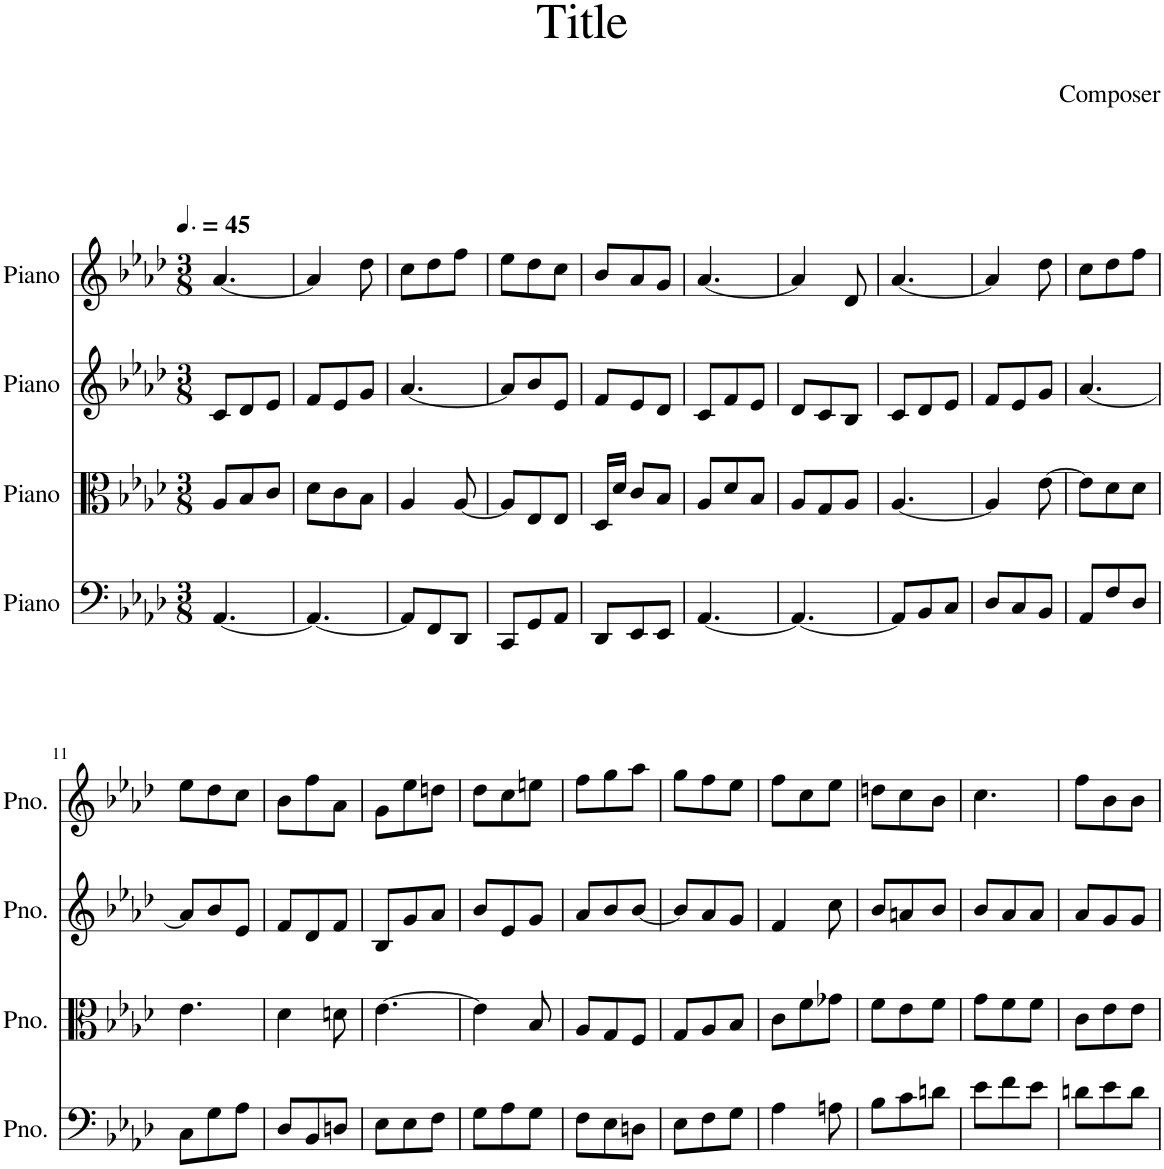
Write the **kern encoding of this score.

**kern	**kern	**kern	**kern
*part4	*part3	*part2	*part1
*staff4	*staff3	*staff2	*staff1
*I"Piano	*I"Piano	*I"Piano	*I"Piano
*I'Pno.	*I'Pno.	*I'Pno.	*I'Pno.
*clefF4	*clefC3	*clefG2	*clefG2
*k[b-e-a-d-]	*k[b-e-a-d-]	*k[b-e-a-d-]	*k[b-e-a-d-]
*M3/8	*M3/8	*M3/8	*M3/8
*MM68	*MM68	*MM68	*MM68
=1	=1	=1	=1
[4.AA-/	8A-/L	8c/L	[4.a-/
.	8B-/	8d-/	.
.	8c/J	8e-/J	.
=2	=2	=2	=2
4.AA-/_	8d-\L	8f/L	4a-/]
.	8c\	8e-/	.
.	8B-\J	8g/J	8dd-\
=3	=3	=3	=3
8AA-/L]	4A-/	[4.a-/	8cc\L
8FF/	.	.	8dd-\
8DD-/J	[8A-/	.	8ff\J
=4	=4	=4	=4
8CC/L	8A-/L]	8a-/L]	8ee-\L
8GG/	8E-/	8b-/	8dd-\
8AA-/J	8E-/J	8e-/J	8cc\J
=5	=5	=5	=5
8DD-/L	16D-/LL	8f/L	8b-/L
.	16d-/JJ	.	.
8EE-/	8c/L	8e-/	8a-/
8EE-/J	8B-/J	8d-/J	8g/J
=6	=6	=6	=6
[4.AA-/	8A-/L	8c/L	[4.a-/
.	8d-/	8f/	.
.	8B-/J	8e-/J	.
=7	=7	=7	=7
4.AA-/_	8A-/L	8d-/L	4a-/]
.	8G/	8c/	.
.	8A-/J	8B-/J	8d-/
=8	=8	=8	=8
8AA-/L]	[4.A-/	8c/L	[4.a-/
8BB-/	.	8d-/	.
8C/J	.	8e-/J	.
=9	=9	=9	=9
8D-/L	4A-/]	8f/L	4a-/]
8C/	.	8e-/	.
8BB-/J	[8e-\	8g/J	8dd-\
=10	=10	=10	=10
8AA-/L	8e-\L]	[4.a-/	8cc\L
8F/	8d-\	.	8dd-\
8D-/J	8d-\J	.	8ff\J
!!LO:LB:g=z
=11	=11	=11	=11
8C\L	4.e-\	8a-/L]	8ee-\L
8G\	.	8b-/	8dd-\
8A-\J	.	8e-/J	8cc\J
=12	=12	=12	=12
8D-/L	4d-\	8f/L	8b-\L
8BB-/	.	8d-/	8ff\
8Dn/J	8dn\	8f/J	8a-\J
=13	=13	=13	=13
8E-\L	[4.e-\	8B-/L	8g\L
8E-\	.	8g/	8ee-\
8F\J	.	8a-/J	8ddn\J
=14	=14	=14	=14
8G\L	4e-\]	8b-/L	8dd-\L
8A-\	.	8e-/	8cc\
8G\J	8B-/	8g/J	8een\J
=15	=15	=15	=15
8F\L	8A-/L	8a-/L	8ff\L
8E-\	8G/	8b-/	8gg\
8Dn\J	8F/J	[8b-/J	8aa-\J
=16	=16	=16	=16
8E-\L	8G/L	8b-/L]	8gg\L
8F\	8A-/	8a-/	8ff\
8G\J	8B-/J	8g/J	8ee-\J
=17	=17	=17	=17
4A-\	8c\L	4f/	8ff\L
.	8f\	.	8cc\
8An\	8g-X\J	8cc\	8ee-\J
=18	=18	=18	=18
8B-\L	8f\L	8b-/L	8ddn\L
8c\	8e-\	8an/	8cc\
8dn\J	8f\J	8b-/J	8b-\J
=19	=19	=19	=19
8e-\L	8g\L	8b-/L	4.cc\
8f\	8f\	8a-/	.
8e-\J	8f\J	8a-/J	.
=20	=20	=20	=20
8dn\L	8c\L	8a-/L	8ff\L
8e-\	8e-\	8g/	8b-\
8d\J	8e-\J	8g/J	8b-\J
=	=	=	=
*-	*-	*-	*-
